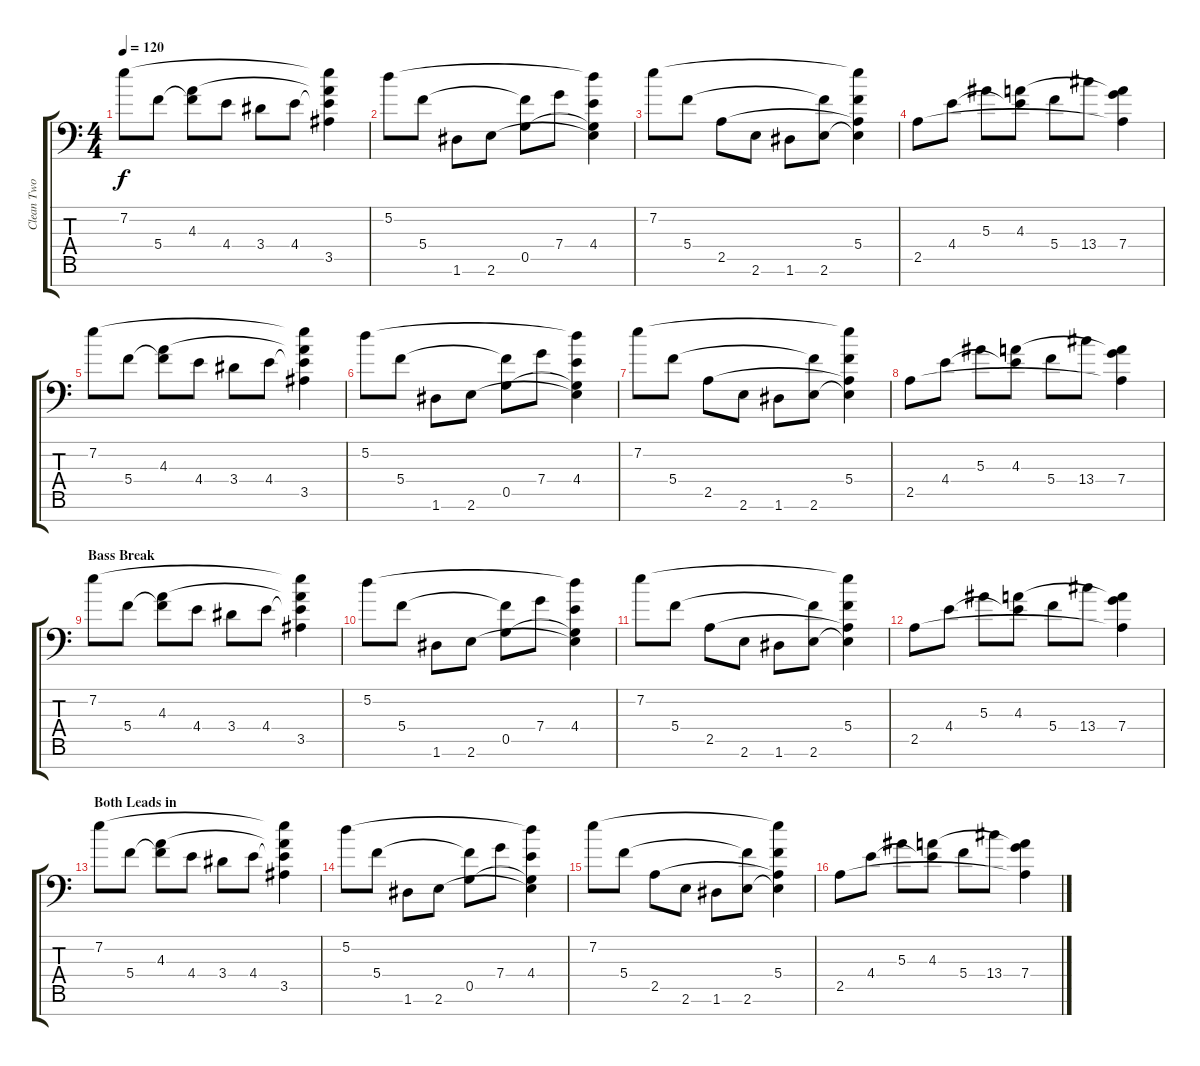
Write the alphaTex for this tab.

\track ("Clean Two" "Clean Two") {instrument acousticguitarnylon}
\staff {score tabs}
\tuning (D4 A3 F3 C3 G2 D2 A1) {hide}
\ts (4 4)
\tempo 120
\clef f4
\ks c
7.2.8{dy f} 5.4.8 (4.3 5.4{t}).8 4.4.8 3.4.8 4.4.8 (7.2{t} 4.3{t} 4.4{t} 3.5).4 |
5.2.8 5.4.8 1.6.8 2.6.8 (5.4{t} 0.5).8 7.4.8 (5.2{t} 4.4 0.5{t} 2.6{t}).4 |
7.2.8 5.4.8 2.5.8 2.6.8 1.6.8 (5.4{t} 2.6).8 (7.2{t} 5.4 2.5{t} 2.6{t}).4 |
2.5.8 4.4.8 5.3.8 (4.3 4.4{t}).8 5.4.8 13.4.8 (4.3{t} 7.4 2.5{t}).4 |
7.2.8 5.4.8 (4.3 5.4{t}).8 4.4.8 3.4.8 4.4.8 (7.2{t} 4.3{t} 4.4{t} 3.5).4 |
5.2.8 5.4.8 1.6.8 2.6.8 (5.4{t} 0.5).8 7.4.8 (5.2{t} 4.4 0.5{t} 2.6{t}).4 |
7.2.8 5.4.8 2.5.8 2.6.8 1.6.8 (5.4{t} 2.6).8 (7.2{t} 5.4 2.5{t} 2.6{t}).4 |
2.5.8 4.4.8 5.3.8 (4.3 4.4{t}).8 5.4.8 13.4.8 (4.3{t} 7.4 2.5{t}).4 |
\section ("" "Bass Break")
7.2.8 5.4.8 (4.3 5.4{t}).8 4.4.8 3.4.8 4.4.8 (7.2{t} 4.3{t} 4.4{t} 3.5).4 |
5.2.8 5.4.8 1.6.8 2.6.8 (5.4{t} 0.5).8 7.4.8 (5.2{t} 4.4 0.5{t} 2.6{t}).4 |
7.2.8 5.4.8 2.5.8 2.6.8 1.6.8 (5.4{t} 2.6).8 (7.2{t} 5.4 2.5{t} 2.6{t}).4 |
2.5.8 4.4.8 5.3.8 (4.3 4.4{t}).8 5.4.8 13.4.8 (4.3{t} 7.4 2.5{t}).4 |
\section ("" "Both Leads in")
7.2.8 5.4.8 (4.3 5.4{t}).8 4.4.8 3.4.8 4.4.8 (7.2{t} 4.3{t} 4.4{t} 3.5).4 |
5.2.8 5.4.8 1.6.8 2.6.8 (5.4{t} 0.5).8 7.4.8 (5.2{t} 4.4 0.5{t} 2.6{t}).4 |
7.2.8 5.4.8 2.5.8 2.6.8 1.6.8 (5.4{t} 2.6).8 (7.2{t} 5.4 2.5{t} 2.6{t}).4 |
2.5.8 4.4.8 5.3.8 (4.3 4.4{t}).8 5.4.8 13.4.8 (4.3{t} 7.4 2.5{t}).4
